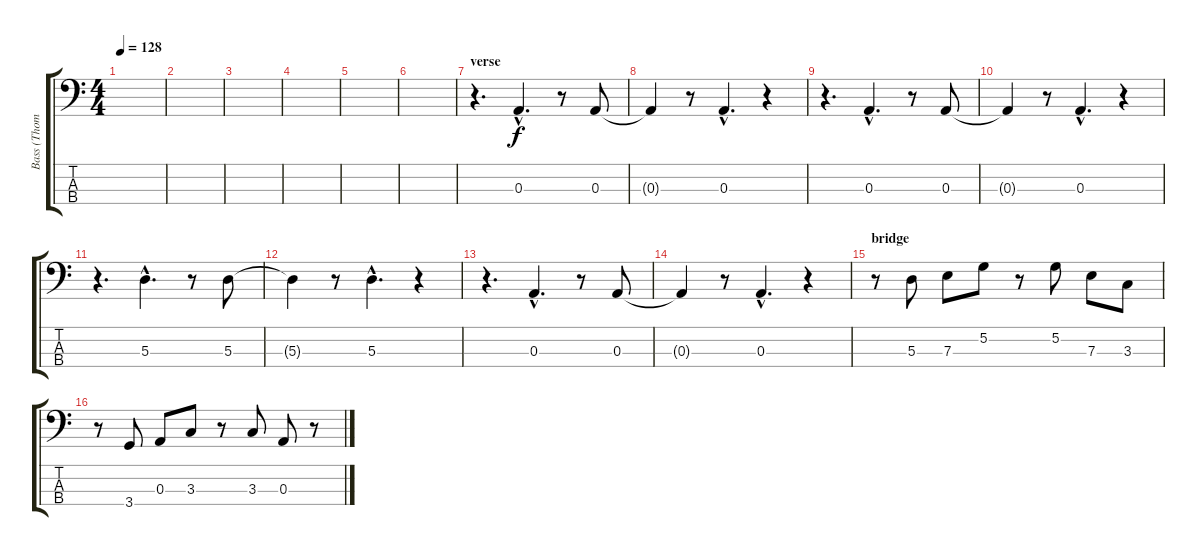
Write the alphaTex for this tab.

\track ("Bass (Thompson)" "Bass (Thom") {instrument electricbassfinger}
\staff {score tabs}
\tuning (G2 D2 A1 E1) {hide}
\ts (4 4)
\tempo 128
\clef f4
\ks c
|
|
|
|
|
|
\section ("" "verse")
r.4{d} 0.3{hac}.4{d} r.8 0.3.8 |
0.3{t}.4 r.8 0.3{hac}.4{d} r.4 |
r.4{d} 0.3{hac}.4{d} r.8 0.3.8 |
0.3{t}.4 r.8 0.3{hac}.4{d} r.4 |
r.4{d} 5.3{hac}.4{d} r.8 5.3.8 |
5.3{t}.4 r.8 5.3{hac}.4{d} r.4 |
r.4{d} 0.3{hac}.4{d} r.8 0.3.8 |
0.3{t}.4 r.8 0.3{hac}.4{d} r.4 |
\section ("" "bridge")
r.8 5.3.8 7.3.8 5.2.8 r.8 5.2.8 7.3.8 3.3.8 |
r.8 3.4.8 0.3.8 3.3.8 r.8 3.3.8 0.3.8 r.8
